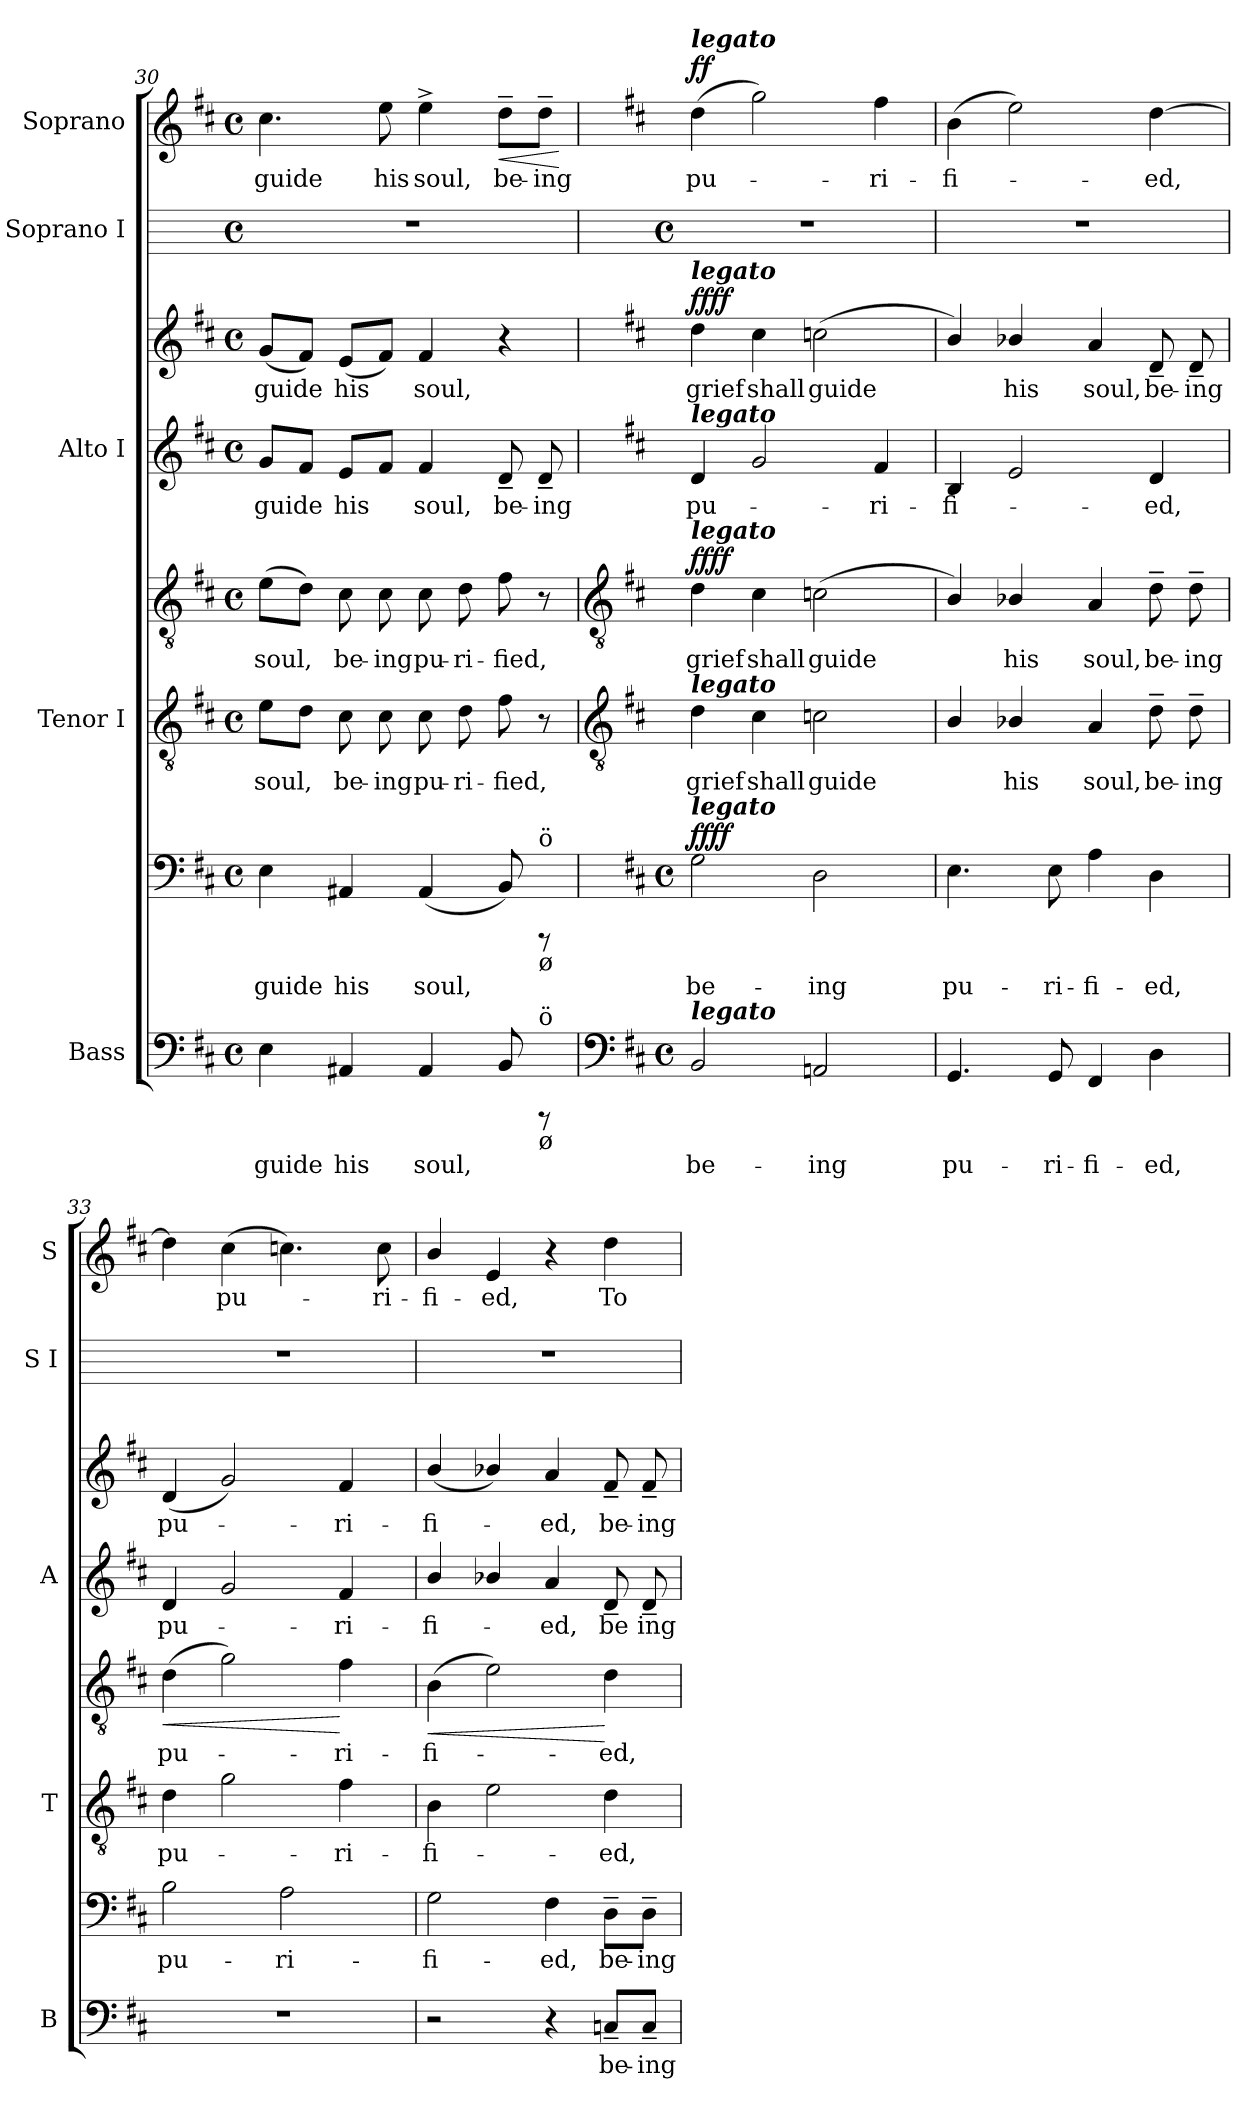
**kern	**text	**kern	**text	**dynam	**kern	**text	**kern	**text	**dynam	**kern	**text	**kern	**text	**dynam	**kern	**kern	**text	**dynam
*part5	*part5	*part5	*part5	*part5	*part4	*part4	*part4	*part4	*part4	*part3	*part3	*part3	*part3	*part3	*part2	*part1	*part1	*part1
*staff8	*staff8	*staff7	*staff7	*staff7/8	*staff6	*staff6	*staff5	*staff5	*staff5/6	*staff4	*staff4	*staff3	*staff3	*staff3/4	*staff2	*staff1	*staff1	*staff1
*I"Bass	*	*	*	*	*I"Tenor I	*	*	*	*	*I"Alto I	*	*	*	*	*I"Soprano I	*I"Soprano	*	*
*I'B	*	*	*	*	*I'T	*	*	*	*	*I'A	*	*	*	*	*I'S I	*I'S	*	*
*	*	*clefF4	*	*	*clefGv2	*	*clefGv2	*	*	*clefG2	*	*clefG2	*	*	*	*clefG2	*	*
*k[f#c#]	*	*k[f#c#]	*	*	*k[f#c#]	*	*k[f#c#]	*	*	*k[f#c#]	*	*k[f#c#]	*	*	*	*k[f#c#]	*	*
*D:	*	*D:	*	*	*D:	*	*D:	*	*	*D:	*	*D:	*	*	*	*D:	*	*
*M4/4	*	*M4/4	*	*	*M4/4	*	*M4/4	*	*	*M4/4	*	*M4/4	*	*	*M4/4	*M4/4	*	*
*met(c)	*	*met(c)	*	*	*met(c)	*	*met(c)	*	*	*met(c)	*	*met(c)	*	*	*met(c)	*met(c)	*	*
=30	=30	=30	=30	=30	=30	=30	=30	=30	=30	=30	=30	=30	=30	=30	=30	=30	=30	=30
!	!LO:LY:b	!	!LO:LY:b	!	!	!LO:LY:b	!	!LO:LY:b	!	!	!LO:LY:b	!	!LO:LY:b	!	!	!	!LO:LY:b	!
4E	guide	4E	guide	.	8eL	soul,	(>8eL	soul,	.	8gL	guide	(<8gL	guide	.	1r	4.cc#	guide	.
.	.	.	.	.	8dJ	.	8dJ)	.	.	8f#J	.	8f#J)	.	.	.	.	.	.
!	!LO:LY:b	!	!LO:LY:b	!	!	!LO:LY:b	!	!LO:LY:b	!	!	!LO:LY:b	!	!LO:LY:b	!	!	!	!	!
4AA#X	his	4AA#X	his	.	8c#	be-	8c#	be-	.	8eL	his	(<8eL	his	.	.	.	.	.
!	!	!	!	!	!	!LO:LY:b	!	!LO:LY:b	!	!	!	!	!	!	!	!	!LO:LY:b	!
.	.	.	.	.	8c#	-ing	8c#	-ing	.	8f#J	.	8f#J)	.	.	.	8ee	his	.
!	!LO:LY:b	!	!LO:LY:b	!	!	!LO:LY:b	!	!LO:LY:b	!	!	!LO:LY:b	!	!LO:LY:b	!	!	!	!LO:LY:b	!
4AA#	soul,	(<4AA#	soul,	.	8c#	pu-	8c#	pu-	.	4f#	soul,	4f#	soul,	.	.	4ee^	soul,	.
!	!	!	!	!	!	!LO:LY:b	!	!LO:LY:b	!	!	!	!	!	!	!	!	!	!
.	.	.	.	.	8d	-ri-	8d	-ri-	.	.	.	.	.	.	.	.	.	.
!	!	!	!	!	!	!LO:LY:b	!	!LO:LY:b	!	!	!LO:LY:b	!	!	!	!	!	!LO:LY:b	!LO:HP:b
8BB	.	8BB)	.	.	8f#	-ﬁed,	8f#	-ﬁed,	.	8d~	be-	4r	.	.	.	8dd~\L	be-	<
!	!	!LO:TX:b:t=ø	!	!	!	!	!	!	!	!	!	!	!	!	!	!	!	!
!	!	!LO:TX:a:t=ö	!	!	!	!	!	!	!	!	!	!	!	!	!	!	!	!
!LO:TX:b:t=ø	!	!	!	!	!	!	!	!	!	!	!	!	!	!	!	!	!	!
!LO:TX:a:t=ö	!	!	!	!	!	!	!	!	!	!	!	!	!	!	!	!	!	!
!	!	!	!	!	!	!	!	!	!	!	!LO:LY:b	!	!	!	!	!	!LO:LY:b	!
8rFFF	.	8rFFF	.	.	8r	.	8r	.	.	8d~	-ing	.	.	.	.	8dd~\J	-ing	.
.	.	.	.	.	.	.	.	.	.	.	.	.	.	.	.	.	.	[
!!LO:LB:g=z
=31	=31	=31	=31	=31	=31	=31	=31	=31	=31	=31	=31	=31	=31	=31	=31	=31	=31	=31
*clefF4	*	*	*	*	*clefGv2	*	*clefGv2	*	*	*	*	*	*	*	*	*	*	*
*k[f#c#]	*	*k[f#c#]	*	*	*	*	*	*	*	*	*	*	*	*	*	*	*	*
*D:	*	*D:	*	*	*	*	*	*	*	*	*	*	*	*	*	*	*	*
*M4/4	*	*M4/4	*	*	*	*	*	*	*	*	*	*	*	*	*M4/4	*	*	*
*met(c)	*	*met(c)	*	*	*	*	*	*	*	*	*	*	*	*	*met(c)	*	*	*
!	!	!	!	!	!	!	!	!	!	!	!	!	!	!	!	!LO:TX:a:Bi:t=legato	!	!
!	!	!	!	!	!	!	!	!	!	!	!	!LO:TX:a:Bi:t=legato	!	!	!	!	!	!
!	!	!	!	!	!	!	!	!	!	!LO:TX:a:Bi:t=legato	!	!	!	!	!	!	!	!
!	!	!	!	!	!	!	!LO:TX:a:Bi:t=legato	!	!	!	!	!	!	!	!	!	!	!
!	!	!	!	!	!LO:TX:a:Bi:t=legato	!	!	!	!	!	!	!	!	!	!	!	!	!
!	!	!LO:TX:a:Bi:t=legato	!	!	!	!	!	!	!	!	!	!	!	!	!	!	!	!
!LO:TX:a:Bi:t=legato	!	!	!	!	!	!	!	!	!	!	!	!	!	!	!	!	!	!
!	!LO:LY:b	!	!LO:LY:b	!LO:DY:b=2	!	!LO:LY:b	!	!LO:LY:b	!	!	!LO:LY:b	!	!LO:LY:b	!	!	!	!LO:LY:b	!
!	!	!	!	!LO:DY:n=1:b	!	!	!	!	!LO:DY:b=2	!	!	!	!	!	!	!	!	!
!	!	!	!	!	!	!	!	!	!LO:DY:n=1:b	!	!	!	!	!LO:DY:b=2	!	!	!	!
!	!	!	!	!	!	!	!	!	!	!	!	!	!	!LO:DY:n=1:b	!	!	!	!LO:DY:b
2BB	be-	2G	be-	ff ff	4d	grief	4d	grief	ff ff	4d	pu-	4dd	grief	ff ff	1r	(>4dd	pu-	ff
!	!	!	!	!	!	!LO:LY:b	!	!LO:LY:b	!	!	!	!	!LO:LY:b	!	!	!	!	!
.	.	.	.	.	4c#	shall	4c#	shall	.	2g	.	4cc#	shall	.	.	2gg)	.	.
!	!LO:LY:b	!	!LO:LY:b	!	!	!LO:LY:b	!	!LO:LY:b	!	!	!	!	!LO:LY:b	!	!	!	!	!
2AAn	-ing	2D	-ing	.	2cn	guide	(<2cn	guide	.	.	.	(<2ccn	guide	.	.	.	.	.
!	!	!	!	!	!	!	!	!	!	!	!LO:LY:b	!	!	!	!	!	!LO:LY:b	!
.	.	.	.	.	.	.	.	.	.	4f#	ri-	.	.	.	.	4ff#	ri-	.
=32	=32	=32	=32	=32	=32	=32	=32	=32	=32	=32	=32	=32	=32	=32	=32	=32	=32	=32
!	!LO:LY:b	!	!LO:LY:b	!	!	!	!	!	!	!	!LO:LY:b	!	!	!	!	!	!LO:LY:b	!
4.GG	pu-	4.E	pu-	.	4B/	.	4B/)	.	.	4B	ﬁ-	4b/)	.	.	1r	(>4b	-ﬁ-	.
!	!	!	!	!	!	!LO:LY:b	!	!LO:LY:b	!	!	!	!	!LO:LY:b	!	!	!	!	!
.	.	.	.	.	4B-X/	his	4B-X/	his	.	2e	.	4b-X/	-his	.	.	2ee)	.	.
!	!LO:LY:b	!	!LO:LY:b	!	!	!	!	!	!	!	!	!	!	!	!	!	!	!
8GG	-ri-	8E	-ri-	.	.	.	.	.	.	.	.	.	.	.	.	.	.	.
!	!LO:LY:b	!	!LO:LY:b	!	!	!LO:LY:b	!	!LO:LY:b	!	!	!	!	!LO:LY:b	!	!	!	!	!
4FF#	-ﬁ-	4A	-ﬁ-	.	4A	soul,	4A	soul,	.	.	.	4a	soul,	.	.	.	.	.
!	!LO:LY:b	!	!LO:LY:b	!	!	!LO:LY:b	!	!LO:LY:b	!	!	!LO:LY:b	!	!LO:LY:b	!	!	!	!LO:LY:b	!
4D	-ed,	4D	-ed,	.	8d~	be-	8d~	be-	.	4d	ed,	8d~	be-	.	.	[4dd	ed,	.
!	!	!	!	!	!	!LO:LY:b	!	!LO:LY:b	!	!	!	!	!LO:LY:b	!	!	!	!	!
.	.	.	.	.	8d~	-ing	8d~	-ing	.	.	.	8d~	-ing	.	.	.	.	.
=33	=33	=33	=33	=33	=33	=33	=33	=33	=33	=33	=33	=33	=33	=33	=33	=33	=33	=33
!	!	!	!LO:LY:b	!	!	!LO:LY:b	!	!LO:LY:b	!LO:HP:b	!	!LO:LY:b	!	!LO:LY:b	!	!	!	!	!
1r	.	2B	pu-	.	4d	-pu-	(>4d	pu-	<	4d	-pu-	(<4d	pu-	.	1r	4dd]	.	.
!	!	!	!	!	!	!	!	!	!	!	!	!	!	!	!	!	!LO:LY:b	!
.	.	.	.	.	2g	.	2g)	.	.	2g	.	2g)	.	.	.	(>4cc#	pu-	.
!	!	!	!LO:LY:b	!	!	!	!	!	!	!	!	!	!	!	!	!	!	!
.	.	2A	-ri-	.	.	.	.	.	.	.	.	.	.	.	.	4.ccn)	.	.
!	!	!	!	!	!	!LO:LY:b	!	!LO:LY:b	!	!	!LO:LY:b	!	!LO:LY:b	!	!	!	!	!
.	.	.	.	.	4f#	ri-	4f#	ri-	[	4f#	ri-	4f#	ri-	.	.	.	.	.
!	!	!	!	!	!	!	!	!	!	!	!	!	!	!	!	!	!LO:LY:b	!
.	.	.	.	.	.	.	.	.	.	.	.	.	.	.	.	8cc	ri-	.
=34	=34	=34	=34	=34	=34	=34	=34	=34	=34	=34	=34	=34	=34	=34	=34	=34	=34	=34
!	!	!	!LO:LY:b	!	!	!LO:LY:b	!	!LO:LY:b	!LO:HP:b	!	!LO:LY:b	!	!LO:LY:b	!	!	!	!LO:LY:b	!
2r	.	2G	-ﬁ-	.	4B	ﬁ-	(>4B	-ﬁ-	<	4b/	ﬁ-	(<4b/	-ﬁ-	.	1r	4b/	-ﬁ-	.
!	!	!	!	!	!	!	!	!	!	!	!	!	!	!	!	!	!LO:LY:b	!
.	.	.	.	.	2e	.	2e)	.	.	4b-X/	.	4b-X/)	.	.	.	4e	-ed,	.
!	!	!	!LO:LY:b	!	!	!	!	!	!	!	!LO:LY:b	!	!LO:LY:b	!	!	!	!	!
4r	.	4F#	-ed,	.	.	.	.	.	.	4a	ed,	4a	ed,	.	.	4r	.	.
!	!LO:LY:b	!	!LO:LY:b	!	!	!LO:LY:b	!	!LO:LY:b	!	!	!LO:LY:b	!	!LO:LY:b	!	!	!	!LO:LY:b	!
8Cn~/L	be-	8D~\L	be-	.	4d	ed,	4d	ed,	[	8d~	be	8f#~	be-	.	.	4dd	To	.
!	!LO:LY:b	!	!LO:LY:b	!	!	!	!	!	!	!	!LO:LY:b	!	!LO:LY:b	!	!	!	!	!
8C~/J	-ing	8D~\J	-ing	.	.	.	.	.	.	8d~	ing	8f#~	-ing	.	.	.	.	.
=	=	=	=	=	=	=	=	=	=	=	=	=	=	=	=	=	=	=
*-	*-	*-	*-	*-	*-	*-	*-	*-	*-	*-	*-	*-	*-	*-	*-	*-	*-	*-
